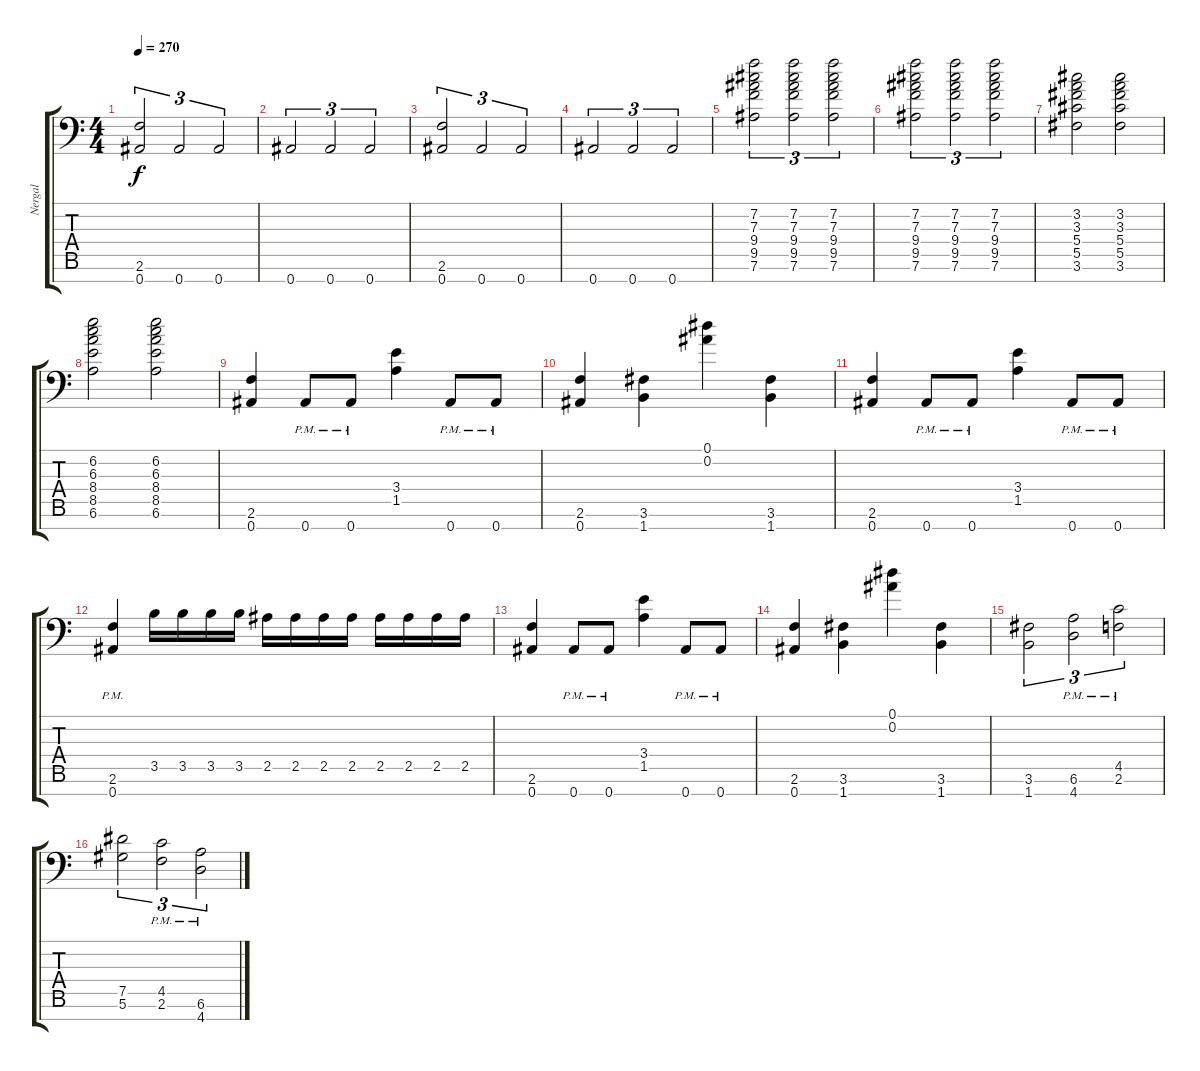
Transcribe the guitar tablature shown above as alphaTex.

\track ("Nergal" "Nergal") {instrument distortionguitar}
\staff {score tabs}
\tuning (Eb4 Bb3 Gb3 Db3 Ab2 Eb2 Bb1) {hide}
\ts (4 4)
\tempo 270
\clef f4
\ks c
(2.6 0.7).2{tu (3 2) dy f} 0.7.2{tu (3 2)} 0.7.2{tu (3 2)} |
0.7.2{tu (3 2)} 0.7.2{tu (3 2)} 0.7.2{tu (3 2)} |
(2.6 0.7).2{tu (3 2)} 0.7.2{tu (3 2)} 0.7.2{tu (3 2)} |
0.7.2{tu (3 2)} 0.7.2{tu (3 2)} 0.7.2{tu (3 2)} |
(7.2 7.3 9.4 9.5 7.6).2{tu (3 2)} (7.2 7.3 9.4 9.5 7.6).2{tu (3 2)} (7.2 7.3 9.4 9.5 7.6).2{tu (3 2)} |
(7.2 7.3 9.4 9.5 7.6).2{tu (3 2)} (7.2 7.3 9.4 9.5 7.6).2{tu (3 2)} (7.2 7.3 9.4 9.5 7.6).2{tu (3 2)} |
(3.2 3.3 5.4 5.5 3.6).2 (3.2 3.3 5.4 5.5 3.6).2 |
(6.2 6.3 8.4 8.5 6.6).2 (6.2 6.3 8.4 8.5 6.6).2 |
(2.6 0.7).4 0.7{pm}.8 0.7{pm}.8 (3.4 1.5).4 0.7{pm}.8 0.7{pm}.8 |
(2.6 0.7).4 (3.6 1.7).4 (0.1 0.2).4 (3.6 1.7).4 |
(2.6 0.7).4 0.7{pm}.8 0.7{pm}.8 (3.4 1.5).4 0.7{pm}.8 0.7{pm}.8 |
(2.6{pm} 0.7{pm}).4 3.5.16 3.5.16 3.5.16 3.5.16 2.5.16 2.5.16 2.5.16 2.5.16 2.5.16 2.5.16 2.5.16 2.5.16 |
(2.6 0.7).4 0.7{pm}.8 0.7{pm}.8 (3.4 1.5).4 0.7{pm}.8 0.7{pm}.8 |
(2.6 0.7).4 (3.6 1.7).4 (0.1 0.2).4 (3.6 1.7).4 |
(3.6 1.7).2{tu (3 2)} (6.6{pm} 4.7{pm}).2{tu (3 2)} (4.5{pm} 2.6{pm}).2{tu (3 2)} |
(7.5 5.6).2{tu (3 2)} (4.5{pm} 2.6{pm}).2{tu (3 2)} (6.6{pm} 4.7{pm}).2{tu (3 2)}
